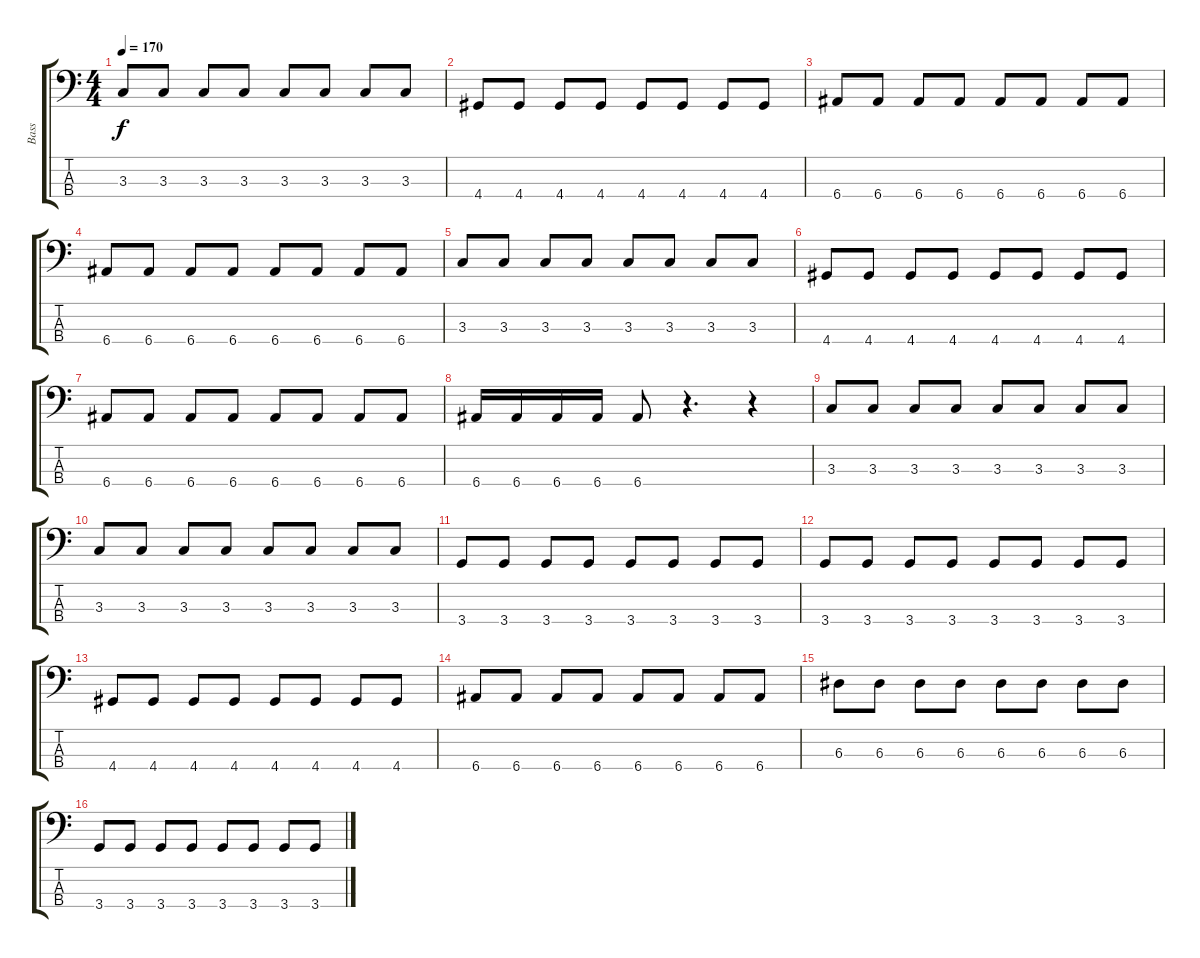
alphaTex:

\track ("Bass" "Bass") {instrument electricbassfinger}
\staff {score tabs}
\tuning (G2 D2 A1 E1) {hide}
\ts (4 4)
\tempo 170
\clef f4
\ks c
3.3.8{dy f} 3.3.8 3.3.8 3.3.8 3.3.8 3.3.8 3.3.8 3.3.8 |
4.4.8 4.4.8 4.4.8 4.4.8 4.4.8 4.4.8 4.4.8 4.4.8 |
6.4.8 6.4.8 6.4.8 6.4.8 6.4.8 6.4.8 6.4.8 6.4.8 |
6.4.8 6.4.8 6.4.8 6.4.8 6.4.8 6.4.8 6.4.8 6.4.8 |
3.3.8 3.3.8 3.3.8 3.3.8 3.3.8 3.3.8 3.3.8 3.3.8 |
4.4.8 4.4.8 4.4.8 4.4.8 4.4.8 4.4.8 4.4.8 4.4.8 |
6.4.8 6.4.8 6.4.8 6.4.8 6.4.8 6.4.8 6.4.8 6.4.8 |
6.4.16 6.4.16 6.4.16 6.4.16 6.4.8 r.4{d} r.4 |
3.3.8 3.3.8 3.3.8 3.3.8 3.3.8 3.3.8 3.3.8 3.3.8 |
3.3.8 3.3.8 3.3.8 3.3.8 3.3.8 3.3.8 3.3.8 3.3.8 |
3.4.8 3.4.8 3.4.8 3.4.8 3.4.8 3.4.8 3.4.8 3.4.8 |
3.4.8 3.4.8 3.4.8 3.4.8 3.4.8 3.4.8 3.4.8 3.4.8 |
4.4.8 4.4.8 4.4.8 4.4.8 4.4.8 4.4.8 4.4.8 4.4.8 |
6.4.8 6.4.8 6.4.8 6.4.8 6.4.8 6.4.8 6.4.8 6.4.8 |
6.3.8 6.3.8 6.3.8 6.3.8 6.3.8 6.3.8 6.3.8 6.3.8 |
3.4.8 3.4.8 3.4.8 3.4.8 3.4.8 3.4.8 3.4.8 3.4.8
